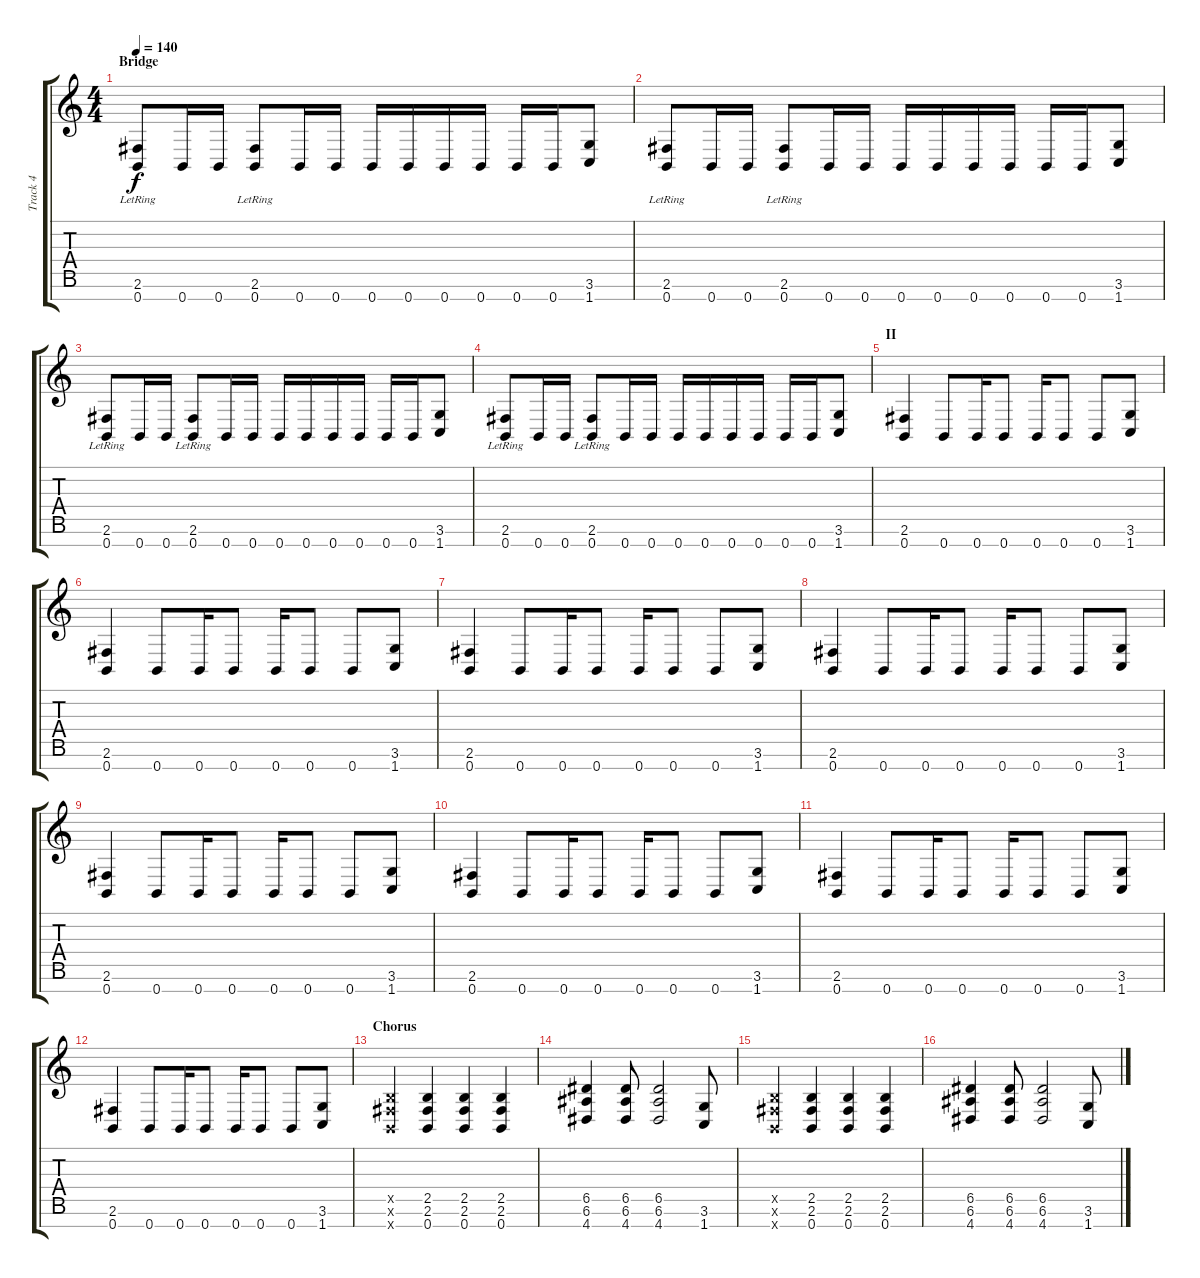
\track ("Track 4" "Track 4") {instrument distortionguitar}
\staff {score tabs}
\tuning (E4 B3 G3 D3 A2 E2 B1) {hide}
\ts (4 4)
\section ("" "Bridge")
\tempo 140
\clef g2
\ks c
(2.6{lr} 0.7).8{dy f} 0.7.16 0.7.16 (2.6{lr} 0.7).8 0.7.16 0.7.16 0.7.16 0.7.16 0.7.16 0.7.16 0.7.16 0.7.16 (3.6 1.7).8 |
(2.6{lr} 0.7).8 0.7.16 0.7.16 (2.6{lr} 0.7).8 0.7.16 0.7.16 0.7.16 0.7.16 0.7.16 0.7.16 0.7.16 0.7.16 (3.6 1.7).8 |
(2.6{lr} 0.7).8 0.7.16 0.7.16 (2.6{lr} 0.7).8 0.7.16 0.7.16 0.7.16 0.7.16 0.7.16 0.7.16 0.7.16 0.7.16 (3.6 1.7).8 |
(2.6{lr} 0.7).8 0.7.16 0.7.16 (2.6{lr} 0.7).8 0.7.16 0.7.16 0.7.16 0.7.16 0.7.16 0.7.16 0.7.16 0.7.16 (3.6 1.7).8 |
\section ("" "II")
(2.6 0.7).4 0.7.8 0.7.16 0.7.8 0.7.16 0.7.8 0.7.8 (3.6 1.7).8 |
(2.6 0.7).4 0.7.8 0.7.16 0.7.8 0.7.16 0.7.8 0.7.8 (3.6 1.7).8 |
(2.6 0.7).4 0.7.8 0.7.16 0.7.8 0.7.16 0.7.8 0.7.8 (3.6 1.7).8 |
(2.6 0.7).4 0.7.8 0.7.16 0.7.8 0.7.16 0.7.8 0.7.8 (3.6 1.7).8 |
(2.6 0.7).4 0.7.8 0.7.16 0.7.8 0.7.16 0.7.8 0.7.8 (3.6 1.7).8 |
(2.6 0.7).4 0.7.8 0.7.16 0.7.8 0.7.16 0.7.8 0.7.8 (3.6 1.7).8 |
(2.6 0.7).4 0.7.8 0.7.16 0.7.8 0.7.16 0.7.8 0.7.8 (3.6 1.7).8 |
(2.6 0.7).4 0.7.8 0.7.16 0.7.8 0.7.16 0.7.8 0.7.8 (3.6 1.7).8 |
\section ("" "Chorus")
(2.5{x} 2.6{x} 0.7{x}).4 (2.5 2.6 0.7).4 (2.5 2.6 0.7).4 (2.5 2.6 0.7).4 |
(6.5 6.6 4.7).4 (6.5 6.6 4.7).8 (6.5 6.6 4.7).2 (3.6 1.7).8 |
(2.5{x} 2.6{x} 0.7{x}).4 (2.5 2.6 0.7).4 (2.5 2.6 0.7).4 (2.5 2.6 0.7).4 |
(6.5 6.6 4.7).4 (6.5 6.6 4.7).8 (6.5 6.6 4.7).2 (3.6 1.7).8
